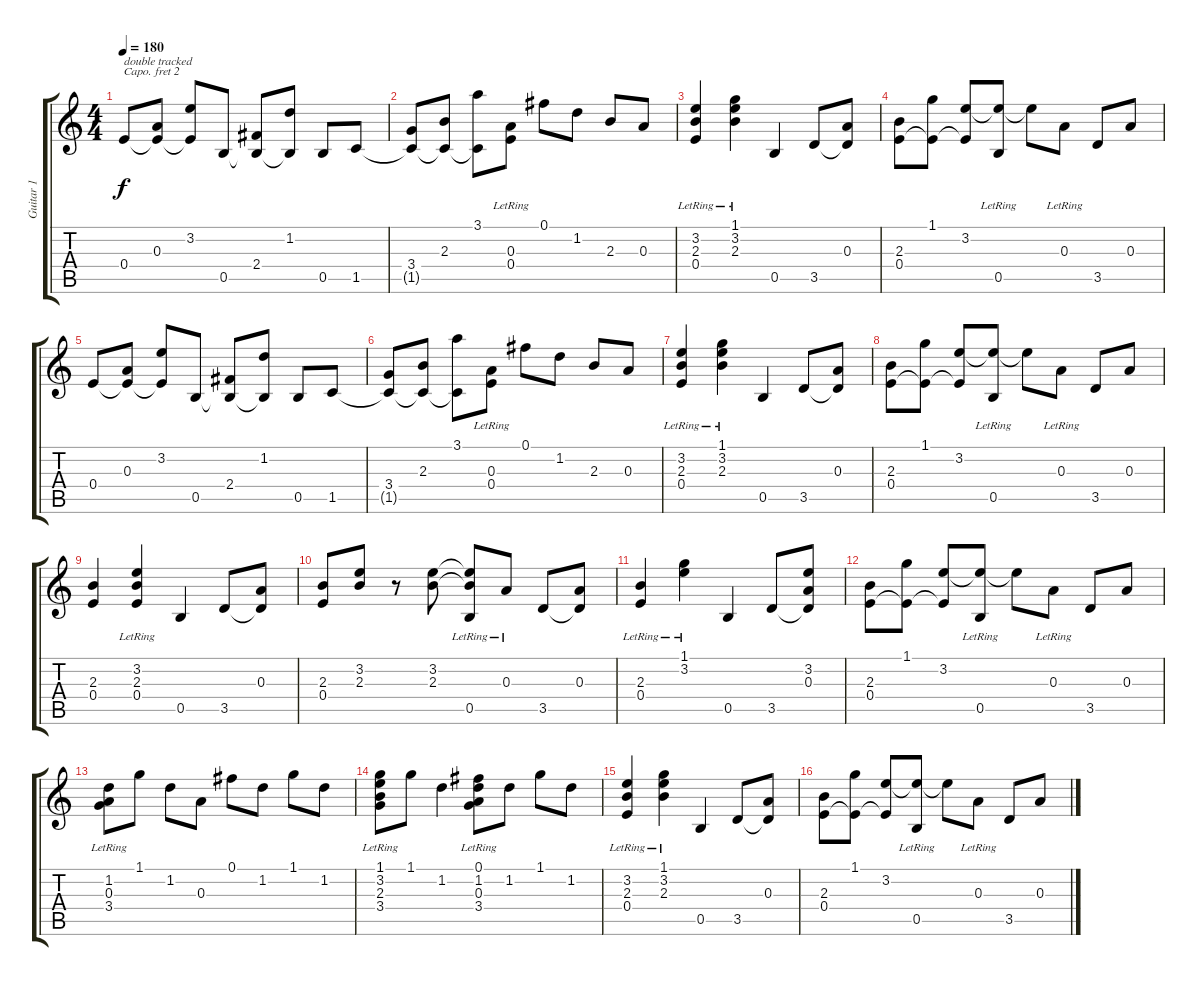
\track ("Guitar 1" "Guitar 1") {instrument electricguitarclean}
\staff {score tabs}
\capo 2
\tuning (E4 B3 G3 D3 A2 E2) {hide}
\ts (4 4)
\tempo 180
\clef g2
\ks c
0.4.8{txt "double tracked" dy f instrument electricguitarclean} (0.3 0.4{t}).8 (3.2 0.4{t}).8 0.5.8 (2.4 0.5{t}).8 (1.2 0.5{t}).8 0.5.8 1.5.8 |
(3.4 1.5{t}).8 (2.3 1.5{t}).8 (3.1 1.5{t}).8 (0.3 0.4{lr}).8 0.1.8 1.2.8 2.3.8 0.3.8 |
(3.2{lr} 2.3{lr} 0.4{lr}).4 (1.1{lr} 3.2{lr} 2.3{lr}).4 0.5.4 3.5.8 (0.3 3.5{t}).8 |
(2.3 0.4).8 (1.1 0.4{t}).8 (3.2 0.4{t}).8 (3.2{t} 0.5{lr}).8 3.2{t}.8 0.3{lr}.8 3.5.8 0.3.8 |
0.4.8 (0.3 0.4{t}).8 (3.2 0.4{t}).8 0.5.8 (2.4 0.5{t}).8 (1.2 0.5{t}).8 0.5.8 1.5.8 |
(3.4 1.5{t}).8 (2.3 1.5{t}).8 (3.1 1.5{t}).8 (0.3 0.4{lr}).8 0.1.8 1.2.8 2.3.8 0.3.8 |
(3.2{lr} 2.3{lr} 0.4{lr}).4 (1.1{lr} 3.2{lr} 2.3{lr}).4 0.5.4 3.5.8 (0.3 3.5{t}).8 |
(2.3 0.4).8 (1.1 0.4{t}).8 (3.2 0.4{t}).8 (3.2{t} 0.5{lr}).8 3.2{t}.8 0.3{lr}.8 3.5.8 0.3.8 |
(2.3 0.4).4 (3.2{lr} 2.3{lr} 0.4).4 0.5.4 3.5.8 (0.3 3.5{t}).8 |
(2.3 0.4).8 (3.2 2.3).8 r.8 (3.2 2.3).8 (3.2{t} 2.3{t} 0.5{lr}).8 0.3{lr}.8 3.5.8 (0.3 3.5{t}).8 |
(2.3{lr} 0.4{lr}).4 (1.1{lr} 3.2{lr}).4 0.5.4 3.5.8 (3.2 0.3 3.5{t}).8 |
(2.3 0.4).8 (1.1 0.4{t}).8 (3.2 0.4{t}).8 (3.2{t} 0.5{lr}).8 3.2{t}.8 0.3{lr}.8 3.5.8 0.3.8 |
(1.2 0.3 3.4{lr}).8 1.1.8 1.2.8 0.3.8 0.1.8 1.2.8 1.1.8 1.2.8 |
(1.1 3.2 2.3{lr} 3.4{lr}).8 1.1.8 1.2.4 (0.1 1.2 0.3{lr} 3.4{lr}).8 1.2.8 1.1.8 1.2.8 |
(3.2{lr} 2.3{lr} 0.4{lr}).4 (1.1{lr} 3.2{lr} 2.3{lr}).4 0.5.4 3.5.8 (0.3 3.5{t}).8 |
(2.3 0.4).8 (1.1 0.4{t}).8 (3.2 0.4{t}).8 (3.2{t} 0.5{lr}).8 3.2{t}.8 0.3{lr}.8 3.5.8 0.3.8
